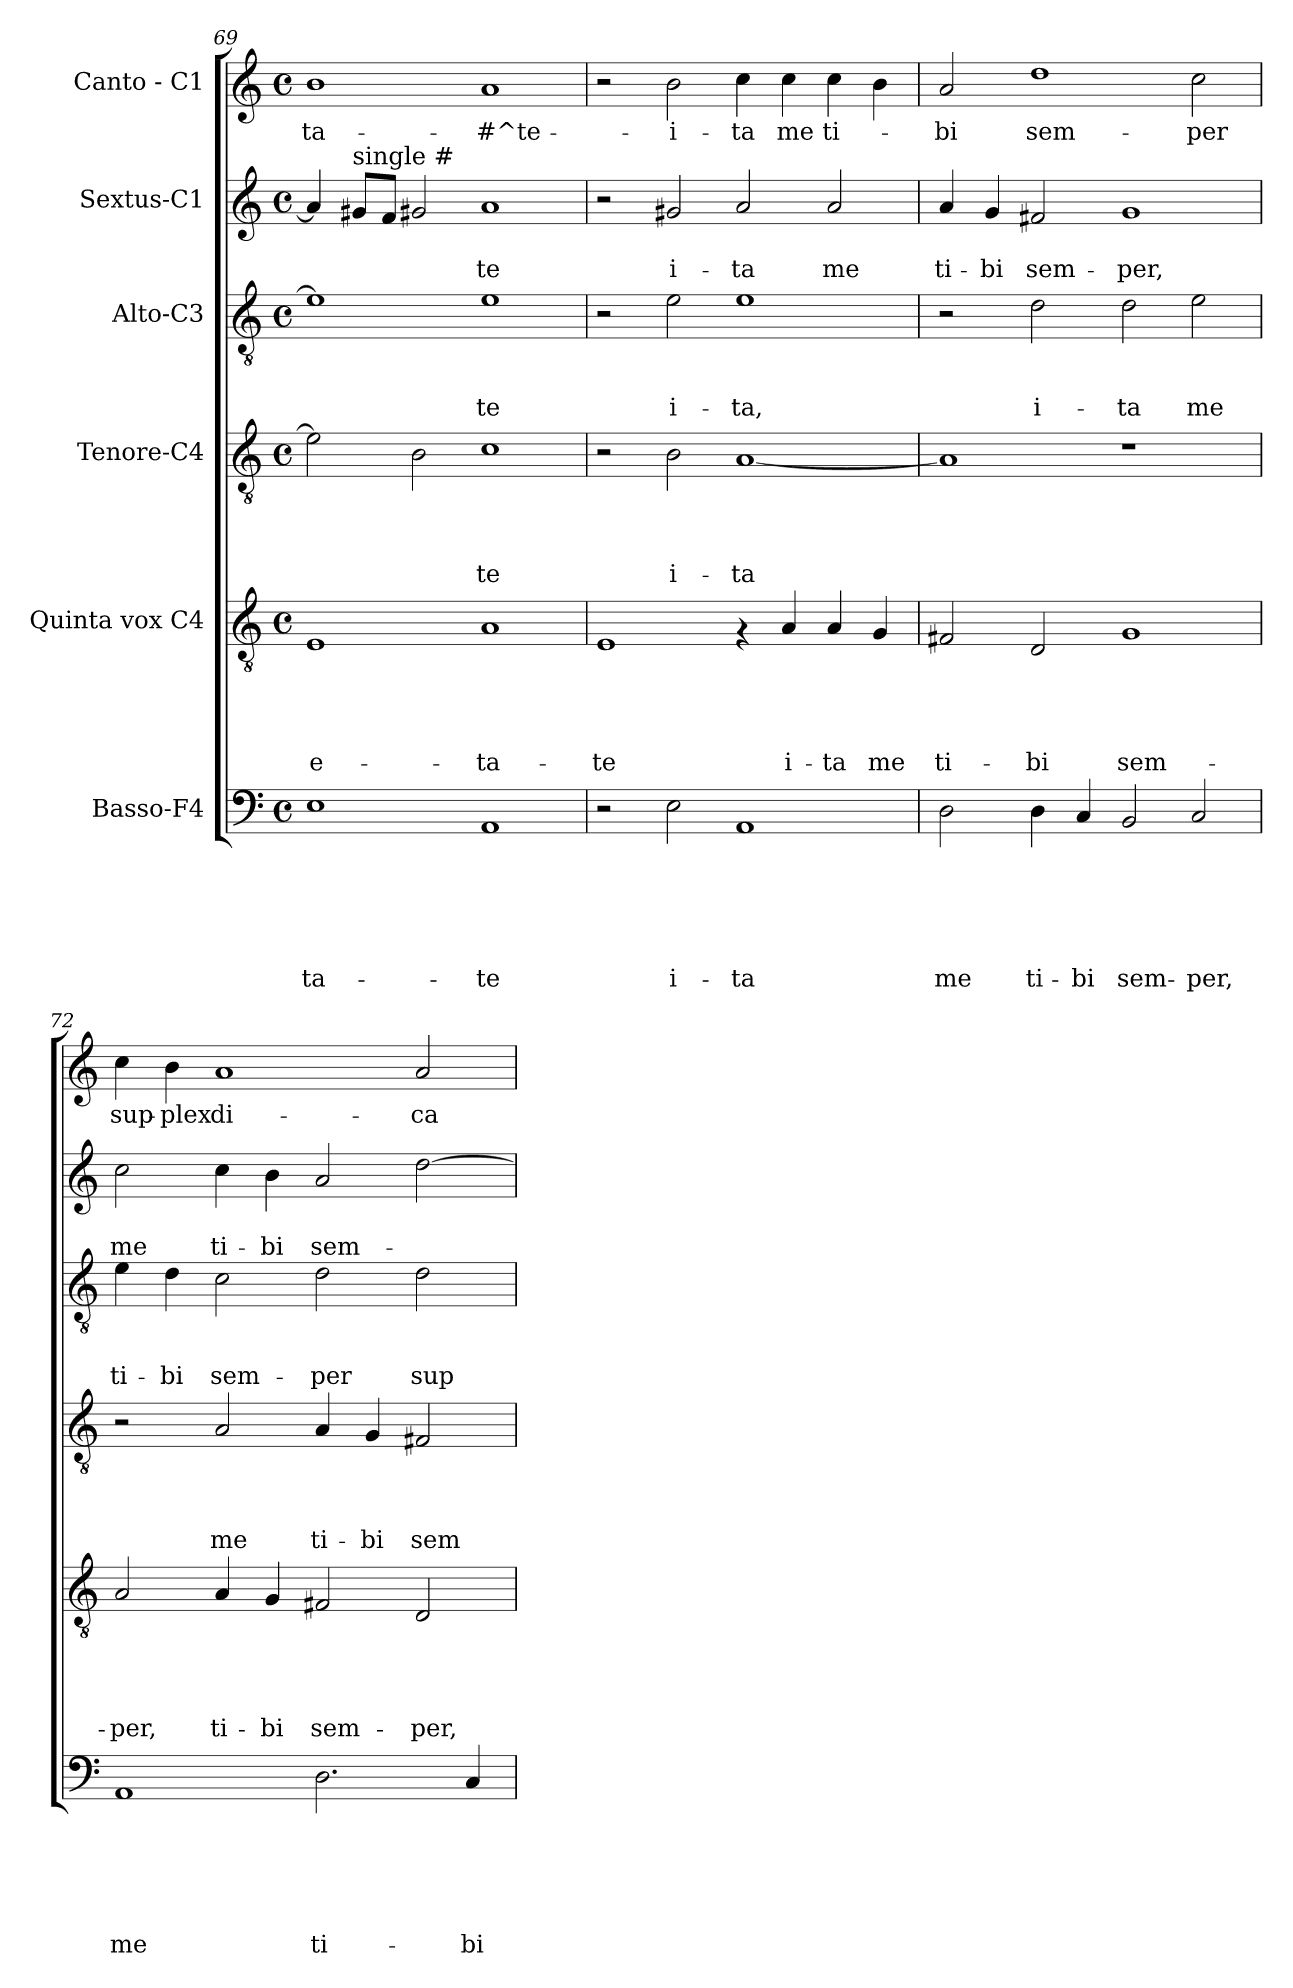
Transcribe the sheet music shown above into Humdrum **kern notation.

**kern	**text	**text	**text	**text	**text	**text	**kern	**text	**text	**text	**text	**text	**kern	**text	**text	**text	**text	**kern	**text	**text	**text	**kern	**text	**text	**kern	**text
*part6	*part6	*part6	*part6	*part6	*part6	*part6	*part5	*part5	*part5	*part5	*part5	*part5	*part4	*part4	*part4	*part4	*part4	*part3	*part3	*part3	*part3	*part2	*part2	*part2	*part1	*part1
*staff6	*staff6	*staff6	*staff6	*staff6	*staff6	*staff6	*staff5	*staff5	*staff5	*staff5	*staff5	*staff5	*staff4	*staff4	*staff4	*staff4	*staff4	*staff3	*staff3	*staff3	*staff3	*staff2	*staff2	*staff2	*staff1	*staff1
*I"Basso-F4	*	*	*	*	*	*	*I"Quinta vox C4	*	*	*	*	*	*I"Tenore-C4	*	*	*	*	*I"Alto-C3	*	*	*	*I"Sextus-C1	*	*	*I"Canto - C1	*
!!LO:PB:g=z
*clefF4	*	*	*	*	*	*	*clefGv2	*	*	*	*	*	*clefGv2	*	*	*	*	*clefGv2	*	*	*	*clefG2	*	*	*clefG2	*
*k[]	*	*	*	*	*	*	*k[]	*	*	*	*	*	*k[]	*	*	*	*	*k[]	*	*	*	*k[]	*	*	*k[]	*
*C:	*	*	*	*	*	*	*C:	*	*	*	*	*	*C:	*	*	*	*	*C:	*	*	*	*C:	*	*	*C:	*
*M4/4	*	*	*	*	*	*	*M4/4	*	*	*	*	*	*M4/4	*	*	*	*	*M4/4	*	*	*	*M4/4	*	*	*M4/4	*
*met(c)	*	*	*	*	*	*	*met(c)	*	*	*	*	*	*met(c)	*	*	*	*	*met(c)	*	*	*	*met(c)	*	*	*met(c)	*
=69	=69	=69	=69	=69	=69	=69	=69	=69	=69	=69	=69	=69	=69	=69	=69	=69	=69	=69	=69	=69	=69	=69	=69	=69	=69	=69
!	!	!	!	!	!	!LO:LY:b	!	!	!	!	!	!LO:LY:b	!	!	!	!	!	!	!	!	!	!	!	!	!	!LO:LY:b
1E	.	.	.	.	.	-ta-	1E	.	.	.	.	-e-	2e\]	.	.	.	.	1e]	.	.	.	4a/]	.	.	1b	-ta-
!	!	!	!	!	!	!	!	!	!	!	!	!	!	!	!	!	!	!	!	!	!	!LO:TX:a:t=single #	!	!	!	!
.	.	.	.	.	.	.	.	.	.	.	.	.	.	.	.	.	.	.	.	.	.	8g#/L	.	.	.	.
.	.	.	.	.	.	.	.	.	.	.	.	.	.	.	.	.	.	.	.	.	.	8f/J	.	.	.	.
.	.	.	.	.	.	.	.	.	.	.	.	.	2B\	.	.	.	.	.	.	.	.	2g#X/	.	.	.	.
!	!	!	!	!	!	!LO:LY:b	!	!	!	!	!	!LO:LY:b	!	!	!	!	!LO:LY:b	!	!	!	!LO:LY:b	!	!	!LO:LY:b	!	!LO:LY:b
1AA	.	.	.	.	.	-te	1A	.	.	.	.	-ta-	1c	.	.	.	-te	1e	.	.	-te	1a	.	-te	1a	-#^te-
=70	=70	=70	=70	=70	=70	=70	=70	=70	=70	=70	=70	=70	=70	=70	=70	=70	=70	=70	=70	=70	=70	=70	=70	=70	=70	=70
!	!	!	!	!	!	!	!	!	!	!	!	!LO:LY:b	!	!	!	!	!	!	!	!	!	!	!	!	!	!
2r	.	.	.	.	.	.	1E	.	.	.	.	-te	2r	.	.	.	.	2r	.	.	.	2r	.	.	2r	.
!	!	!	!	!	!	!LO:LY:b	!	!	!	!	!	!	!	!	!	!	!LO:LY:b	!	!	!	!LO:LY:b	!	!	!LO:LY:b	!	!LO:LY:b
2E\	.	.	.	.	.	i-	.	.	.	.	.	.	2B\	.	.	.	i-	2e\	.	.	i-	2g#X/	.	i-	2b\	-i-
!	!	!	!	!	!	!LO:LY:b	!	!	!	!	!	!	!	!	!	!	!LO:LY:b	!	!	!	!LO:LY:b	!	!	!LO:LY:b	!	!LO:LY:b
1AA	.	.	.	.	.	-ta	4rF	.	.	.	.	.	[<1A	.	.	.	-ta	1e	.	.	-ta,	2a/	.	-ta	4cc\	-ta
!	!	!	!	!	!	!	!	!	!	!	!	!LO:LY:b	!	!	!	!	!	!	!	!	!	!	!	!	!	!LO:LY:b
.	.	.	.	.	.	.	4A/	.	.	.	.	i-	.	.	.	.	.	.	.	.	.	.	.	.	4cc\	me
!	!	!	!	!	!	!	!	!	!	!	!	!LO:LY:b	!	!	!	!	!	!	!	!	!	!	!	!LO:LY:b	!	!LO:LY:b
.	.	.	.	.	.	.	4A/	.	.	.	.	-ta	.	.	.	.	.	.	.	.	.	2a/	.	me	4cc\	ti-
!	!	!	!	!	!	!	!	!	!	!	!	!LO:LY:b	!	!	!	!	!	!	!	!	!	!	!	!	!	!
.	.	.	.	.	.	.	4G/	.	.	.	.	me	.	.	.	.	.	.	.	.	.	.	.	.	4b\	.
=71	=71	=71	=71	=71	=71	=71	=71	=71	=71	=71	=71	=71	=71	=71	=71	=71	=71	=71	=71	=71	=71	=71	=71	=71	=71	=71
!	!	!	!	!	!	!LO:LY:b	!	!	!	!	!	!LO:LY:b	!	!	!	!	!	!	!	!	!	!	!	!LO:LY:b	!	!LO:LY:b
2D\	.	.	.	.	.	me	2F#X/	.	.	.	.	ti-	1A]	.	.	.	.	2r	.	.	.	4a/	.	ti-	2a/	-bi
!	!	!	!	!	!	!	!	!	!	!	!	!	!	!	!	!	!	!	!	!	!	!	!	!LO:LY:b	!	!
.	.	.	.	.	.	.	.	.	.	.	.	.	.	.	.	.	.	.	.	.	.	4g/	.	-bi	.	.
!	!	!	!	!	!	!LO:LY:b	!	!	!	!	!	!LO:LY:b	!	!	!	!	!	!	!	!	!LO:LY:b	!	!	!LO:LY:b	!	!LO:LY:b
4D\	.	.	.	.	.	ti-	2D/	.	.	.	.	-bi	.	.	.	.	.	2d\	.	.	i-	2f#X/	.	sem-	1dd	sem-
!	!	!	!	!	!	!LO:LY:b	!	!	!	!	!	!	!	!	!	!	!	!	!	!	!	!	!	!	!	!
4C/	.	.	.	.	.	-bi	.	.	.	.	.	.	.	.	.	.	.	.	.	.	.	.	.	.	.	.
!	!	!	!	!	!	!LO:LY:b	!	!	!	!	!	!LO:LY:b	!	!	!	!	!	!	!	!	!LO:LY:b	!	!	!LO:LY:b	!	!
2BB/	.	.	.	.	.	sem-	1G	.	.	.	.	sem-	1r	.	.	.	.	2d\	.	.	-ta	1g	.	-per,	.	.
!	!	!	!	!	!	!LO:LY:b	!	!	!	!	!	!	!	!	!	!	!	!	!	!	!LO:LY:b	!	!	!	!	!LO:LY:b
2C/	.	.	.	.	.	-per,	.	.	.	.	.	.	.	.	.	.	.	2e\	.	.	me	.	.	.	2cc\	-per
=72	=72	=72	=72	=72	=72	=72	=72	=72	=72	=72	=72	=72	=72	=72	=72	=72	=72	=72	=72	=72	=72	=72	=72	=72	=72	=72
!	!	!	!	!	!	!LO:LY:b	!	!	!	!	!	!LO:LY:b	!	!	!	!	!	!	!	!	!LO:LY:b	!	!	!LO:LY:b	!	!LO:LY:b
1AA	.	.	.	.	.	me	2A/	.	.	.	.	-per,	2r	.	.	.	.	4e\	.	.	ti-	2cc\	.	me	4cc\	sup-
!	!	!	!	!	!	!	!	!	!	!	!	!	!	!	!	!	!	!	!	!	!LO:LY:b	!	!	!	!	!LO:LY:b
.	.	.	.	.	.	.	.	.	.	.	.	.	.	.	.	.	.	4d\	.	.	-bi	.	.	.	4b\	-plex
!	!	!	!	!	!	!	!	!	!	!	!	!LO:LY:b	!	!	!	!	!LO:LY:b	!	!	!	!LO:LY:b	!	!	!LO:LY:b	!	!LO:LY:b
.	.	.	.	.	.	.	4A/	.	.	.	.	ti-	2A/	.	.	.	me	2c\	.	.	sem-	4cc\	.	ti-	1a	di-
!	!	!	!	!	!	!	!	!	!	!	!	!LO:LY:b	!	!	!	!	!	!	!	!	!	!	!	!LO:LY:b	!	!
.	.	.	.	.	.	.	4G/	.	.	.	.	-bi	.	.	.	.	.	.	.	.	.	4b\	.	-bi	.	.
!	!	!	!	!	!	!LO:LY:b	!	!	!	!	!	!LO:LY:b	!	!	!	!	!LO:LY:b	!	!	!	!LO:LY:b	!	!	!LO:LY:b	!	!
2.D\	.	.	.	.	.	ti-	2F#X/	.	.	.	.	sem-	4A/	.	.	.	ti-	2d\	.	.	-per	2a/	.	sem-	.	.
!	!	!	!	!	!	!	!	!	!	!	!	!	!	!	!	!	!LO:LY:b	!	!	!	!	!	!	!	!	!
.	.	.	.	.	.	.	.	.	.	.	.	.	4G/	.	.	.	-bi	.	.	.	.	.	.	.	.	.
!	!	!	!	!	!	!	!	!	!	!	!	!LO:LY:b	!	!	!	!	!LO:LY:b	!	!	!	!LO:LY:b	!	!	!	!	!LO:LY:b
.	.	.	.	.	.	.	2D/	.	.	.	.	-per,	2F#X/	.	.	.	sem-	2d\	.	.	sup-	[>2dd\	.	.	2a/	-ca-
!	!	!	!	!	!	!LO:LY:b	!	!	!	!	!	!	!	!	!	!	!	!	!	!	!	!	!	!	!	!
4C/	.	.	.	.	.	-bi	.	.	.	.	.	.	.	.	.	.	.	.	.	.	.	.	.	.	.	.
=	=	=	=	=	=	=	=	=	=	=	=	=	=	=	=	=	=	=	=	=	=	=	=	=	=	=
*-	*-	*-	*-	*-	*-	*-	*-	*-	*-	*-	*-	*-	*-	*-	*-	*-	*-	*-	*-	*-	*-	*-	*-	*-	*-	*-
